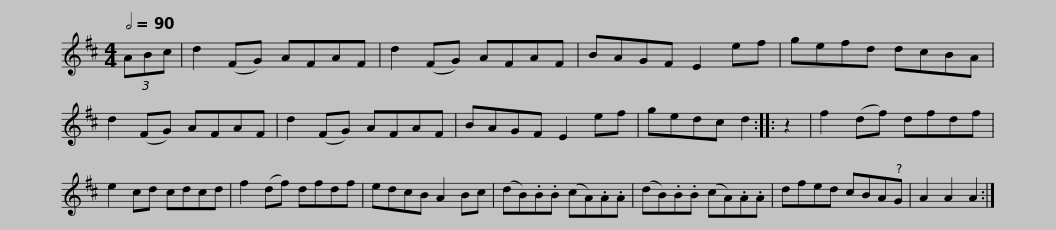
X:1
L:1/8
Q:1/2=90
M:4/4
I:linebreak $
K:D
V:1 treble
V:1
 (3ABc | d2 (FG) AFAF | d2 (FG) AFAF | BAGF E2 ef | gefd dcBA |$ %5
 d2 (FG) AFAF | d2 (FG) AFAF | BAGF E2 ef | gedc d2 ::$ z2 | %10
 f2 (df) dfdf | e2 cd cdcd | f2 (df) dfdf | edcB A2 Bc |$ (dB).B.B (cA).A.A | %15
 (dB).B.B (cA).A.A | dfed cBAG | A2 A2 A2 :| %18
